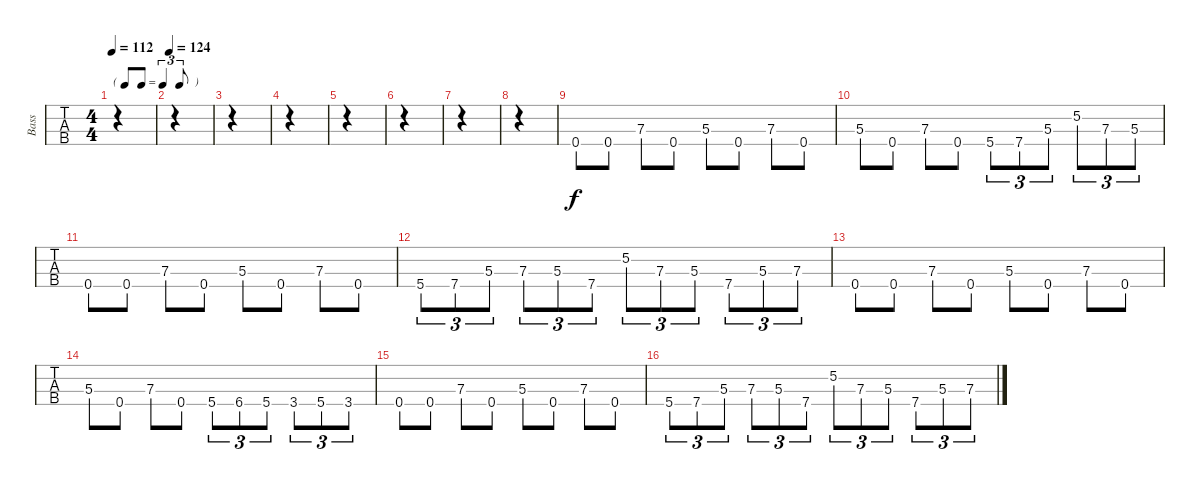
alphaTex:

\track ("Bass" "Bass") {instrument electricbassfinger}
\staff {tabs}
\tuning (Eb2 Bb1 F1 C1) {hide}
\ts (4 4)
\tf triplet8th
\tempo 112
\clef f4
\ks c
|
\tempo 124
|
|
|
|
|
|
|
0.4.8 0.4.8 7.3.8 0.4.8 5.3.8 0.4.8 7.3.8 0.4.8 |
5.3.8 0.4.8 7.3.8 0.4.8 5.4.8{tu (3 2)} 7.4.8{tu (3 2)} 5.3.8{tu (3 2)} 5.2.8{tu (3 2)} 7.3.8{tu (3 2)} 5.3.8{tu (3 2)} |
0.4.8 0.4.8 7.3.8 0.4.8 5.3.8 0.4.8 7.3.8 0.4.8 |
5.4.8{tu (3 2)} 7.4.8{tu (3 2)} 5.3.8{tu (3 2)} 7.3.8{tu (3 2)} 5.3.8{tu (3 2)} 7.4.8{tu (3 2)} 5.2.8{tu (3 2)} 7.3.8{tu (3 2)} 5.3.8{tu (3 2)} 7.4.8{tu (3 2)} 5.3.8{tu (3 2)} 7.3.8{tu (3 2)} |
0.4.8 0.4.8 7.3.8 0.4.8 5.3.8 0.4.8 7.3.8 0.4.8 |
5.3.8 0.4.8 7.3.8 0.4.8 5.4.8{tu (3 2)} 6.4.8{tu (3 2)} 5.4.8{tu (3 2)} 3.4.8{tu (3 2)} 5.4.8{tu (3 2)} 3.4.8{tu (3 2)} |
0.4.8 0.4.8 7.3.8 0.4.8 5.3.8 0.4.8 7.3.8 0.4.8 |
5.4.8{tu (3 2)} 7.4.8{tu (3 2)} 5.3.8{tu (3 2)} 7.3.8{tu (3 2)} 5.3.8{tu (3 2)} 7.4.8{tu (3 2)} 5.2.8{tu (3 2)} 7.3.8{tu (3 2)} 5.3.8{tu (3 2)} 7.4.8{tu (3 2)} 5.3.8{tu (3 2)} 7.3.8{tu (3 2)}
